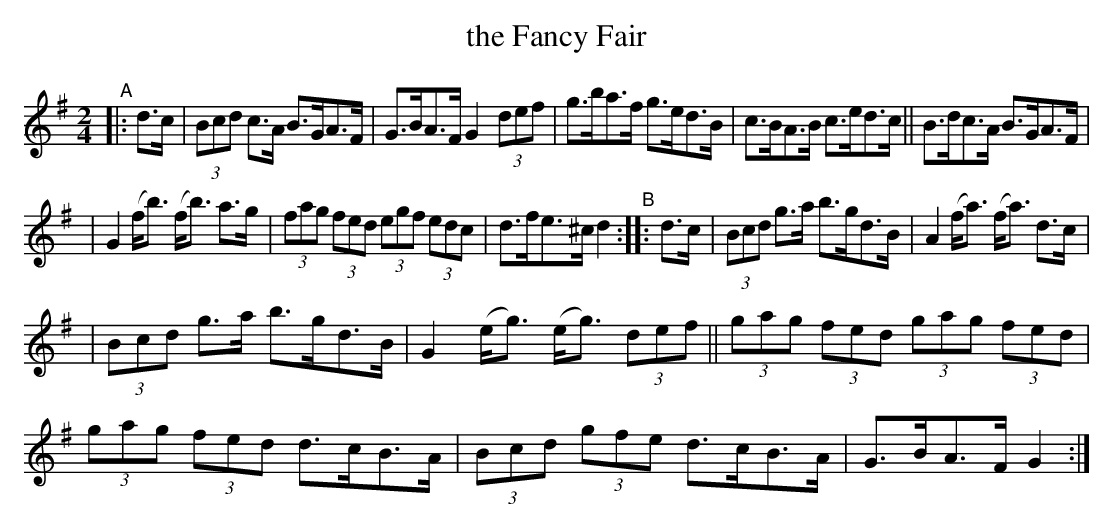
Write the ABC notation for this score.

X:1
T: the Fancy Fair
M: 2/4
L: 1/8
K: G
"^A"|: d>c \
| (3Bcd c>A B>GA>F | G>BA>F G2(3def \
| g>ba>f g>ed>B | c>BA>B c>ed>c || B>dc>A B>GA>F |
| G2 (f<b) (f<b) a>g | (3fag (3fed (3egf (3edc | d>fe>^c d2 \
"^B":: d>c | (3Bcd g>a b>gd>B | A2(f<a) (f<a) d>c |
| (3Bcd g>a b>gd>B | G2(e<g) (e<g) (3def \
|| (3gag (3fed (3gag (3fed | (3gag (3fed d>cB>A \
| (3Bcd (3gfe d>cB>A | G>BA>F G2 :|
